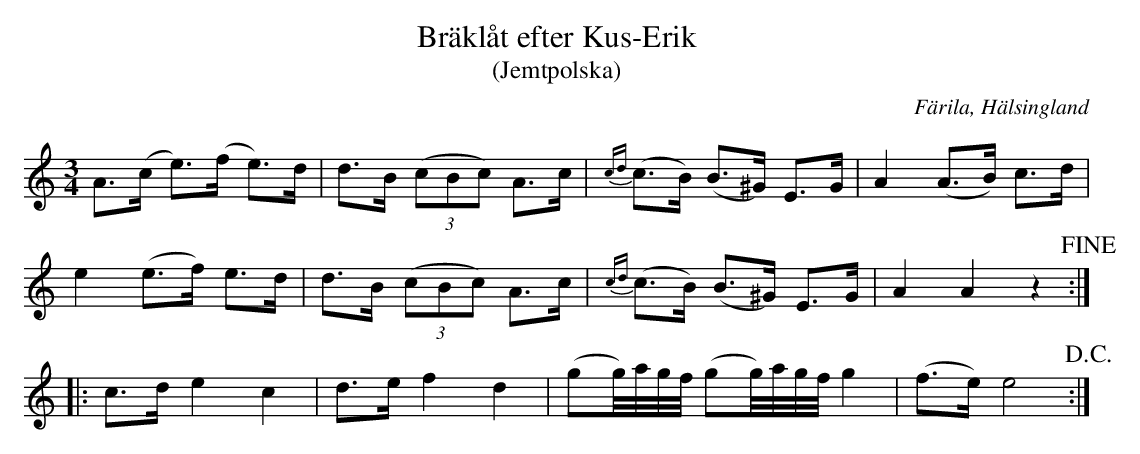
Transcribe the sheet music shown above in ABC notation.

X:1
T: Bräklåt efter Kus-Erik
T: (Jemtpolska)
O: Färila, Hälsingland
M: 3/4
L: 1/8
K: Am
A>(c e>)(f e)>d | d>B ((3cBc) A>c | {cd}(c>B) (B>^G)   E>G      | A2    (A>B) c>d  |
e2   (e>f) e>d  | d>B ((3cBc) A>c | {cd}(c>B)    (B>^G)   E>G      | A2    A2    z2  !fine! ::
K: C
c>d  e2    c2   | d>e f2      d2  | (gg//)a//g//f//  (gg//)a//g//f//      g2| (f>e) e4 !D.C.!       :|
